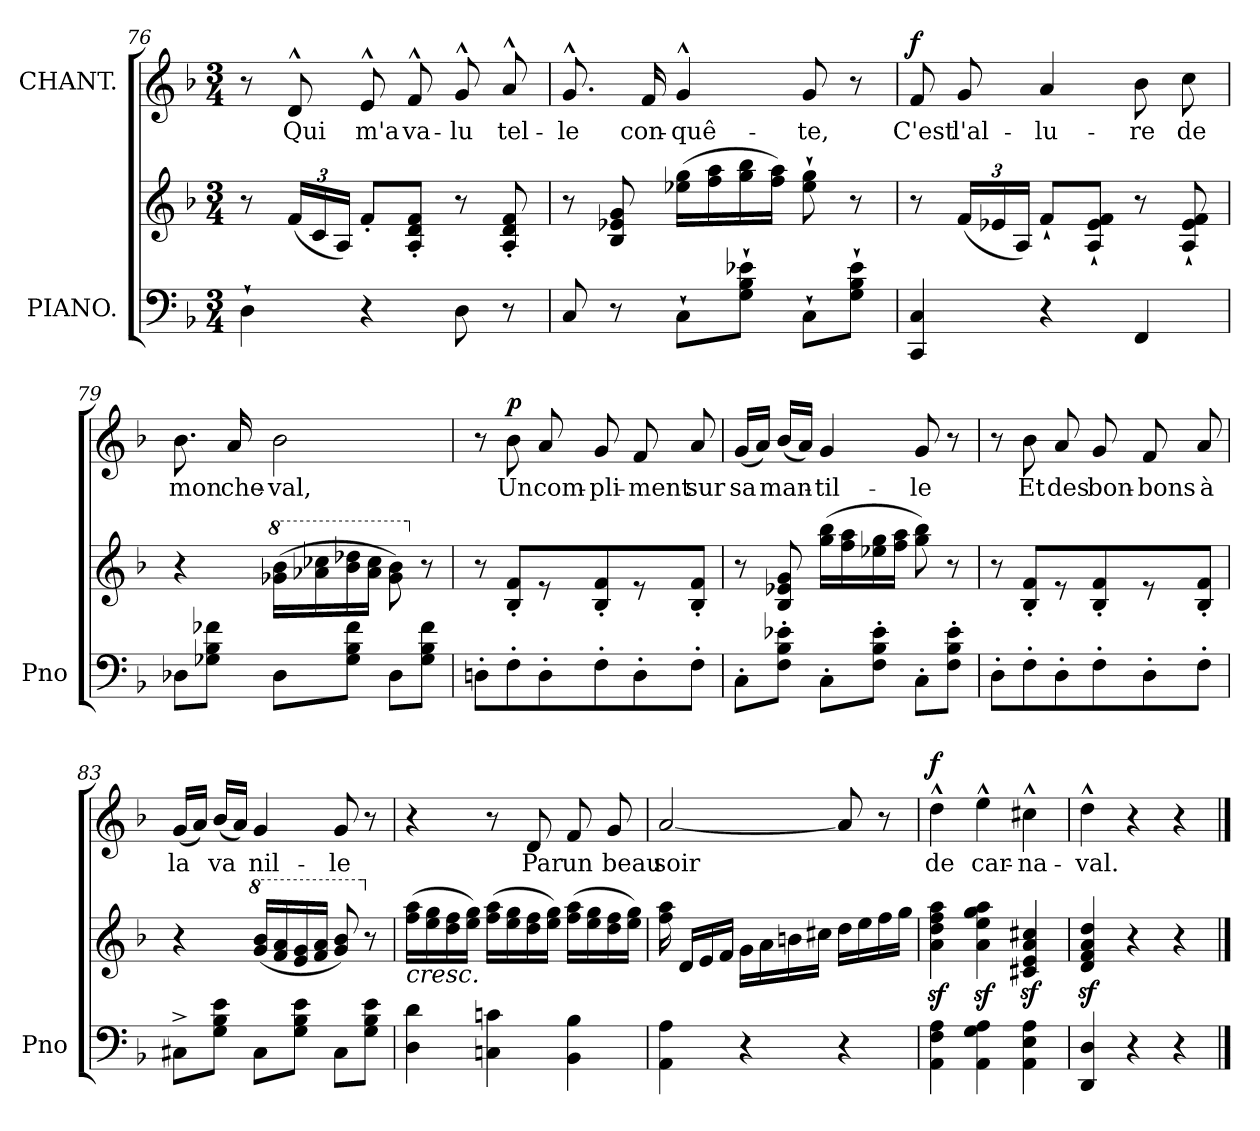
**kern	**kern	**dynam	**kern	**text	**dynam
*part2	*part2	*part2	*part1	*part1	*part1
*staff3	*staff2	*staff2/3	*staff1	*staff1	*staff1
*I"PIANO.	*	*	*I"CHANT.	*	*
*I'Pno	*	*	*	*	*
*clefF4	*clefG2	*	*clefG2	*	*
*k[b-]	*k[b-]	*	*k[b-]	*	*
*M3/4	*M3/4	*	*M3/4	*	*
=76	=76	=76	=76	=76	=76
4D`\	8r	.	8r	.	.
*	*Xbrackettup	*	*	*	*
!	!	!	!	!LO:LY:b	!
.	(<24f/LL	.	8d^^/	Qui	.
.	24c/	.	.	.	.
.	24A/JJ)	.	.	.	.
!	!	!	!	!LO:LY:b	!
4r	8f'/L	.	8e^^/	m'a	.
!	!	!	!	!LO:LY:b	!
.	8A/' 8d/' 8f/'J	.	8f^^/	va-	.
!	!	!	!	!LO:LY:b	!
8D\	8r	.	8g^^/	-lu	.
!	!	!	!	!LO:LY:b	!
8r	8A/' 8d/' 8f/'	.	8a^^/	tel-	.
=77	=77	=77	=77	=77	=77
!	!	!	!	!LO:LY:b	!
8C/	8r	.	8.g^^/	-le	.
8r	8B-/ 8e-X/ 8g/	.	.	.	.
!	!	!	!	!LO:LY:b	!
.	.	.	16f/	con-	.
!	!	!	!	!LO:LY:b	!
8C`\L	(>16ee-X\ 16gg\LL	.	4g^^/	-quê-	.
.	16ff\ 16aa\	.	.	.	.
8G\` 8B-\` 8e-X\`J	16gg\ 16bb-\	.	.	.	.
.	16ff\ 16aa\JJ)	.	.	.	.
!	!	!	!	!LO:LY:b	!
8C`\L	8ee-\` 8gg\`	.	8g/	-te,	.
8G\` 8B-\` 8e-\`J	8r	.	8r	.	.
=78	=78	=78	=78	=78	=78
!	!	!	!	!LO:LY:b	!LO:DY:a
4CC/ 4C/	8r	.	8f/	C'est	f
!	!	!	!	!LO:LY:b	!
.	(<24f/LL	.	8g/	l'al-	.
.	24e-X/	.	.	.	.
.	24A/JJ)	.	.	.	.
!	!	!	!	!LO:LY:b	!
4r	8f`/L	.	4a/	-lu-	.
.	8A/` 8e-/` 8f/`J	.	.	.	.
!	!	!	!	!LO:LY:b	!
4FF/	8r	.	8b-\	-re	.
!	!	!	!	!LO:LY:b	!
.	8A/` 8e-/` 8f/`	.	8cc\	de	.
!!LO:LB:g=z
=79	=79	=79	=79	=79	=79
!	!	!	!	!LO:LY:b	!
8D-X\L	4r	.	8.b-\	mon	.
8G-X\ 8B-\ 8f-X\J	.	.	.	.	.
!	!	!	!	!LO:LY:b	!
.	.	.	16a/	che-	.
*	*8va	*	*	*	*
!	!	!	!	!LO:LY:b	!
8D-\L	(>16gg-X\ 16bb-\LL	.	2b-\	-val,	.
.	16aa-X\ 16ccc-X\	.	.	.	.
8G-\ 8B-\ 8f-\J	16bb-\ 16ddd-X\	.	.	.	.
.	16aa-\ 16ccc-\JJ	.	.	.	.
8D-\L	8gg-\ 8bb-\)	.	.	.	.
*	*X8va	*	*	*	*
8G-\ 8B-\ 8f-\J	8r	.	.	.	.
=80	=80	=80	=80	=80	=80
8Dn'\L	8r	.	8r	.	.
!	!	!	!	!LO:LY:b	!LO:DY:a
8F'\	8B-/' 8f/'L	.	8b-\	Un	p
!	!	!	!	!LO:LY:b	!
8D'\	8r	.	8a/	com-	.
!	!	!	!	!LO:LY:b	!
8F'\	8B-/' 8f/'	.	8g/	-pli-	.
!	!	!	!	!LO:LY:b	!
8D'\	8r	.	8f/	-ment	.
!	!	!	!	!LO:LY:b	!
8F'\J	8B-/' 8f/'J	.	8a/	sur	.
=81	=81	=81	=81	=81	=81
!	!	!	!	!LO:LY:b	!
8C'\L	8r	.	(<16g/LL	sa	.
.	.	.	16a/JJ)	.	.
!	!	!	!	!LO:LY:b	!
8F\' 8B-\' 8e-X\'J	8B-/ 8e-X/ 8g/	.	(<16b-/LL	man-	.
.	.	.	16a/JJ)	.	.
!	!	!	!	!LO:LY:b	!
8C'\L	(>16gg\ 16bb-\LL	.	4g/	-til-	.
.	16ff\ 16aa\	.	.	.	.
8F\' 8B-\' 8e-\'J	16ee-X\ 16gg\	.	.	.	.
.	16ff\ 16aa\JJ	.	.	.	.
!	!	!	!	!LO:LY:b	!
8C'\L	8gg\ 8bb-\)	.	8g/	-le	.
8F\' 8B-\' 8e-\'J	8r	.	8r	.	.
=82	=82	=82	=82	=82	=82
8D'\L	8r	.	8r	.	.
!	!	!	!	!LO:LY:b	!
8F'\	8B-/' 8f/'L	.	8b-\	Et	.
!	!	!	!	!LO:LY:b	!
8D'\	8r	.	8a/	des	.
!	!	!	!	!LO:LY:b	!
8F'\	8B-/' 8f/'	.	8g/	bon-	.
!	!	!	!	!LO:LY:b	!
8D'\	8r	.	8f/	-bons	.
!	!	!	!	!LO:LY:b	!
8F'\J	8B-/' 8f/'J	.	8a/	à	.
!!LO:LB:g=z
=83	=83	=83	=83	=83	=83
!	!	!	!	!LO:LY:b	!
8C#X^\L	4r	.	(<16g/LL	la	.
.	.	.	16a/JJ)	.	.
!	!	!	!	!LO:LY:b	!
8G\ 8B-\ 8e\J	.	.	(<16b-/LL	va	.
.	.	.	16a/JJ)	.	.
*	*8va	*	*	*	*
!	!	!	!	!LO:LY:b	!
8C#\L	(<16gg/ 16bb-/LL	.	4g/	nil-	.
.	16ff/ 16aa/	.	.	.	.
8G\ 8B-\ 8e\J	16ee/ 16gg/	.	.	.	.
.	16ff/ 16aa/JJ	.	.	.	.
!	!	!	!	!LO:LY:b	!
8C#\L	8gg/ 8bb-/)	.	8g/	-le	.
*	*X8va	*	*	*	*
8G\ 8B-\ 8e\J	8r	.	8r	.	.
=84	=84	=84	=84	=84	=84
!	!	!LO:HP:b	!	!	!
4D\ 4d\	(>16ff\ 16aa\LL	<	4r	.	.
!	!	!LO:DY:b	!	!	!
.	16ee\ 16gg\	other-dynamics	.	.	.
.	16dd\ 16ff\	.	.	.	.
.	16ee\ 16gg\JJ)	.	.	.	.
4Cn\ 4cn\	(>16ff\ 16aa\LL	.	8r	.	.
.	16ee\ 16gg\	.	.	.	.
!	!	!	!	!LO:LY:b	!LO:DY:a
!	!	!	!	!	!LO:DY:n=1:a
.	16dd\ 16ff\	.	8d/	Par	other-dynamics f
.	16ee\ 16gg\JJ)	.	.	.	.
!	!	!	!	!LO:LY:b	!
4BB-\ 4B-\	(>16ff\ 16aa\LL	.	8f/	un	.
.	16ee\ 16gg\	.	.	.	.
!	!	!	!	!LO:LY:b	!
.	16dd\ 16ff\	.	8g/	beau	.
.	16ee\ 16gg\JJ)	.	.	.	.
=85	=85	=85	=85	=85	=85
!	!	!	!	!LO:LY:b	!
4AA\ 4A\	16ff\ 16aa\	.	[2a/	soir	.
.	16d/LL	.	.	.	.
.	16e/	.	.	.	.
.	16f/JJ	.	.	.	.
4r	16g\LL	.	.	.	.
.	16a\	.	.	.	.
.	16bn\	.	.	.	.
.	16cc#X\JJ	.	.	.	.
4r	16dd\LL	.	8a/]	.	.
.	16ee\	.	.	.	.
.	16ff\	.	8r	.	.
.	16gg\JJ	[	.	.	.
=86	=86	=86	=86	=86	=86
!	!	!	!	!LO:LY:b	!LO:DY:a
4AA\ 4F\ 4A\	4a\z< 4dd\z< 4ff\z< 4aa\z<	.	4dd^^\	de	f
!	!	!	!	!LO:LY:b	!
4AA\ 4G\ 4A\	4a\z< 4ee\z< 4gg\z< 4aa\z<	.	4ee^^\	car-	.
!	!	!	!	!LO:LY:b	!
4AA\ 4E\ 4A\	4c#X/z< 4e/z< 4a/z< 4cc#X/z<	.	4cc#X^^\	-na-	.
=87	=87	=87	=87	=87	=87
!	!	!	!	!LO:LY:b	!
4DD/ 4D/	4d/z< 4f/z< 4a/z< 4dd/z<	.	4dd^^\	-val.	.
4r	4r	.	4r	.	.
4r	4r	.	4r	.	.
==	==	==	==	==	==
*-	*-	*-	*-	*-	*-
